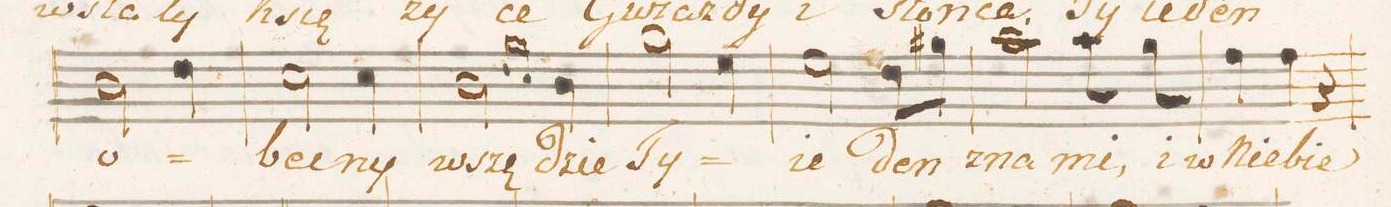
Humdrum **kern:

**kern	**text
*I"Alto.	*
*clefC3	*
*k[f#c#g#]	*
*M3/4	*
2c#\	o-
4e\	.
=19	=19
2d\	-bec-
4d\	-ny
=20	=20
2c#\	wszę-
16qqe/LL	.
16qqd/JJ	.
4c#\	-dzie
=21	=21
2a\	Ty
4f#\	.
=22	=22
2f#\	ie-
8e\L	-den
8a#X\J	.
=23	=23
2b\	z_na-
8b\	-mi,
8a\	i
=24	=24
4g#\	w_Nie-
4g#\	-bie
4r	.
=25	=25
*-	*-
